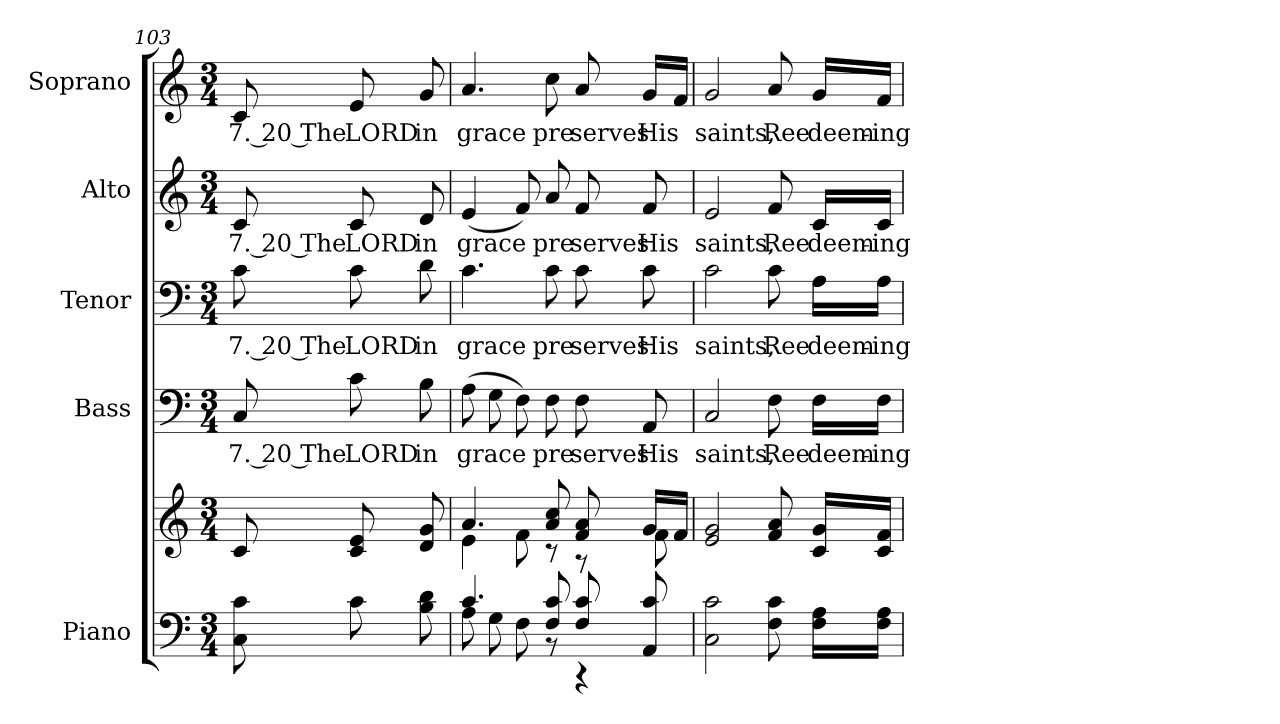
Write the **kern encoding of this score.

**kern	**kern	**kern	**text	**kern	**text	**kern	**text	**kern	**text
*part5	*part5	*part4	*part4	*part3	*part3	*part2	*part2	*part1	*part1
*staff6	*staff5	*staff4	*staff4	*staff3	*staff3	*staff2	*staff2	*staff1	*staff1
*I"Piano	*	*I"Bass	*	*I"Tenor	*	*I"Alto	*	*I"Soprano	*
*I'Pno.	*	*I'B.	*	*I'T.	*	*I'A.	*	*I'S.	*
!!LO:PB:g=z
*clefF4	*clefG2	*clefF4	*	*clefF4	*	*clefG2	*	*clefG2	*
*k[]	*k[]	*k[]	*	*k[]	*	*k[]	*	*k[]	*
*C:	*C:	*C:	*	*C:	*	*C:	*	*C:	*
*M3/4	*M3/4	*M3/4	*	*M3/4	*	*M3/4	*	*M3/4	*
=103	=103	=103	=103	=103	=103	=103	=103	=103	=103
!	!	!	!LO:LY:b:color=#000000	!	!	!	!	!	!
!	!	!	!	!	!LO:LY:b:color=#000000	!	!	!	!
!	!	!	!	!	!	!	!LO:LY:b:color=#000000	!	!
!	!	!	!	!	!	!	!	!	!LO:LY:b:color=#000000
8Ci\ 8ci	8ci/	8Ci/	7. 20 The	8ci\	7. 20 The	8ci/	7. 20 The	8ci/	7. 20 The
!	!	!	!LO:LY:b:color=#000000	!	!	!	!	!	!
!	!	!	!	!	!LO:LY:b:color=#000000	!	!	!	!
!	!	!	!	!	!	!	!LO:LY:b:color=#000000	!	!
!	!	!	!	!	!	!	!	!	!LO:LY:b:color=#000000
8ci\	8ci/ 8ei	8ci\	LORD	8ci\	LORD	8ci/	LORD	8ei/	LORD
!	!	!	!LO:LY:b:color=#000000	!	!	!	!	!	!
!	!	!	!	!	!LO:LY:b:color=#000000	!	!	!	!
!	!	!	!	!	!	!	!LO:LY:b:color=#000000	!	!
!	!	!	!	!	!	!	!	!	!LO:LY:b:color=#000000
8Bi\ 8di	8di/ 8gi	8Bi\	in	8di\	in	8di/	in	8gi/	in
=104	=104	=104	=104	=104	=104	=104	=104	=104	=104
*^	*^	*	*	*	*	*	*	*	*
!	!	!	!	!	!LO:LY:b:color=#000000	!	!	!	!	!	!
!	!	!	!	!	!	!	!LO:LY:b:color=#000000	!	!	!	!
!	!	!	!	!	!	!	!	!	!LO:LY:b:color=#000000	!	!
!	!	!	!	!	!	!	!	!	!	!	!LO:LY:b:color=#000000
4.ci/	8Ai\	4.ai/	4ei\	(8Ai\	grace	4.ci\	grace	(4ei/	grace	4.ai/	grace
.	8Gi\	.	.	8Gi\	.	.	.	.	.	.	.
.	8Fi\	.	8fi\	8Fi\)	.	.	.	8fi/)	.	.	.
!	!	!	!	!	!LO:LY:b:color=#000000	!	!	!	!	!	!
!	!	!	!	!	!	!	!LO:LY:b:color=#000000	!	!	!	!
!	!	!	!	!	!	!	!	!	!LO:LY:b:color=#000000	!	!
!	!	!	!	!	!	!	!	!	!	!	!LO:LY:b:color=#000000
8Fi/ 8ci	8r	8ai/ 8cci	8r	8Fi\	pre	8ci\	pre	8ai/	pre	8cci\	pre
!	!	!	!	!	!LO:LY:b:color=#000000	!	!	!	!	!	!
!	!	!	!	!	!	!	!LO:LY:b:color=#000000	!	!	!	!
!	!	!	!	!	!	!	!	!	!LO:LY:b:color=#000000	!	!
!	!	!	!	!	!	!	!	!	!	!	!LO:LY:b:color=#000000
8Fi/ 8ci	4r	8fi/ 8ai	8r	8Fi\	serves	8ci\	serves	8fi/	serves	8ai/	serves
!	!	!	!	!	!LO:LY:b:color=#000000	!	!	!	!	!	!
!	!	!	!	!	!	!	!LO:LY:b:color=#000000	!	!	!	!
!	!	!	!	!	!	!	!	!	!LO:LY:b:color=#000000	!	!
!	!	!	!	!	!	!	!	!	!	!	!LO:LY:b:color=#000000
8AAi/ 8ci	.	16gi/LL	8fi\	8AAi/	His	8ci\	His	8fi/	His	16gi/LL	His
.	.	16fi/JJ	.	.	.	.	.	.	.	16fi/JJ	.
*v	*v	*	*	*	*	*	*	*	*	*	*
*	*v	*v	*	*	*	*	*	*	*	*
!!LO:PB:g=z
=105	=105	=105	=105	=105	=105	=105	=105	=105	=105
!	!	!	!LO:LY:b:color=#000000	!	!	!	!	!	!
!	!	!	!	!	!LO:LY:b:color=#000000	!	!	!	!
!	!	!	!	!	!	!	!LO:LY:b:color=#000000	!	!
!	!	!	!	!	!	!	!	!	!LO:LY:b:color=#000000
2Ci\ 2ci	2ei/ 2gi	2Ci/	saints,	2ci\	saints,	2ei/	saints,	2gi/	saints,
!	!	!	!LO:LY:b:color=#000000	!	!	!	!	!	!
!	!	!	!	!	!LO:LY:b:color=#000000	!	!	!	!
!	!	!	!	!	!	!	!LO:LY:b:color=#000000	!	!
!	!	!	!	!	!	!	!	!	!LO:LY:b:color=#000000
8Fi\ 8ci	8fi/ 8ai	8Fi\	Ree	8ci\	Ree	8fi/	Ree	8ai/	Ree
!	!	!	!LO:LY:b:color=#000000	!	!	!	!	!	!
!	!	!	!	!	!LO:LY:b:color=#000000	!	!	!	!
!	!	!	!	!	!	!	!LO:LY:b:color=#000000	!	!
!	!	!	!	!	!	!	!	!	!LO:LY:b:color=#000000
16Fi\ 16AiLL	16ci/ 16giLL	16Fi\LL	deem-	16Ai\LL	deem-	16ci/LL	deem-	16gi/LL	deem-
!	!	!	!LO:LY:b:color=#000000	!	!	!	!	!	!
!	!	!	!	!	!LO:LY:b:color=#000000	!	!	!	!
!	!	!	!	!	!	!	!LO:LY:b:color=#000000	!	!
!	!	!	!	!	!	!	!	!	!LO:LY:b:color=#000000
16Fi\ 16AiJJ	16ci/ 16fiJJ	16Fi\JJ	-ing	16Ai\JJ	-ing	16ci/JJ	-ing	16fi/JJ	-ing
=	=	=	=	=	=	=	=	=	=
*-	*-	*-	*-	*-	*-	*-	*-	*-	*-
